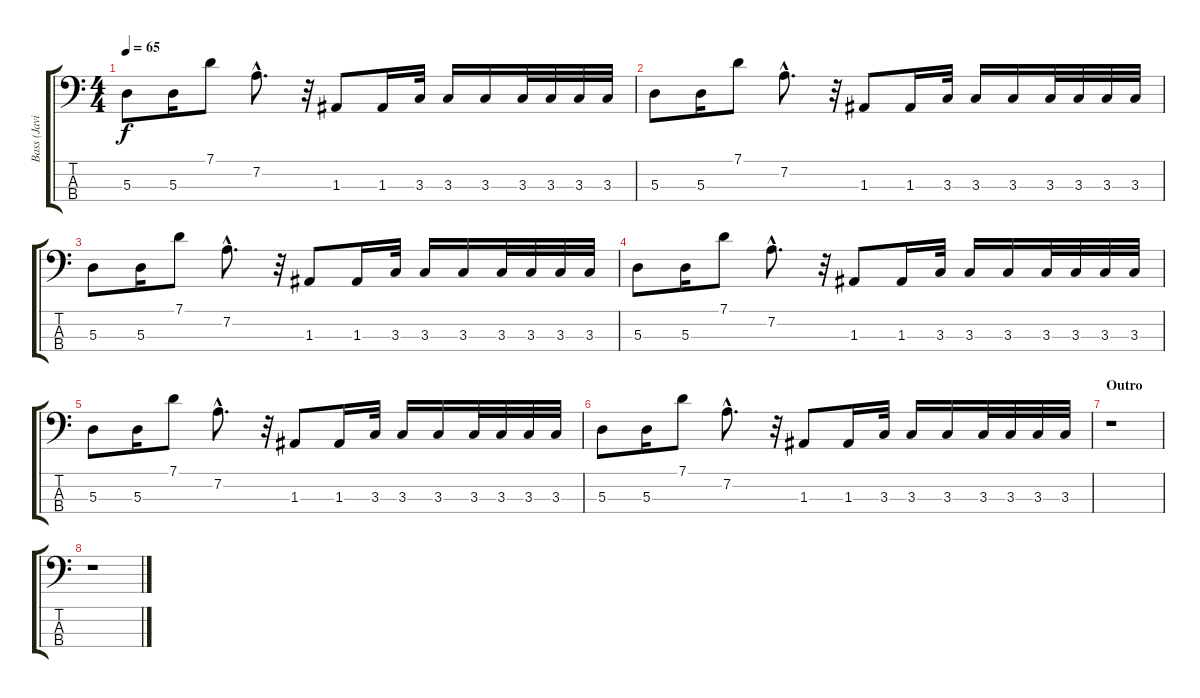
\track ("Bass (Javier)" "Bass (Javi") {instrument electricbassfinger}
\staff {score tabs}
\tuning (G2 D2 A1 E1) {hide}
\ts (4 4)
\tempo 65
\clef f4
\ks c
5.3.8{dy f} 5.3.16 7.1.8 7.2{hac}.8{d} r.32 1.3.8 1.3.16 3.3.32 3.3.16 3.3.16 3.3.32 3.3.32 3.3.32 3.3.32 |
5.3.8 5.3.16 7.1.8 7.2{hac}.8{d} r.32 1.3.8 1.3.16 3.3.32 3.3.16 3.3.16 3.3.32 3.3.32 3.3.32 3.3.32 |
5.3.8 5.3.16 7.1.8 7.2{hac}.8{d} r.32 1.3.8 1.3.16 3.3.32 3.3.16 3.3.16 3.3.32 3.3.32 3.3.32 3.3.32 |
5.3.8 5.3.16 7.1.8 7.2{hac}.8{d} r.32 1.3.8 1.3.16 3.3.32 3.3.16 3.3.16 3.3.32 3.3.32 3.3.32 3.3.32 |
5.3.8 5.3.16 7.1.8 7.2{hac}.8{d} r.32 1.3.8 1.3.16 3.3.32 3.3.16 3.3.16 3.3.32 3.3.32 3.3.32 3.3.32 |
5.3.8 5.3.16 7.1.8 7.2{hac}.8{d} r.32 1.3.8 1.3.16 3.3.32 3.3.16 3.3.16 3.3.32 3.3.32 3.3.32 3.3.32 |
\section ("" "Outro")
r.1 |
r.1
